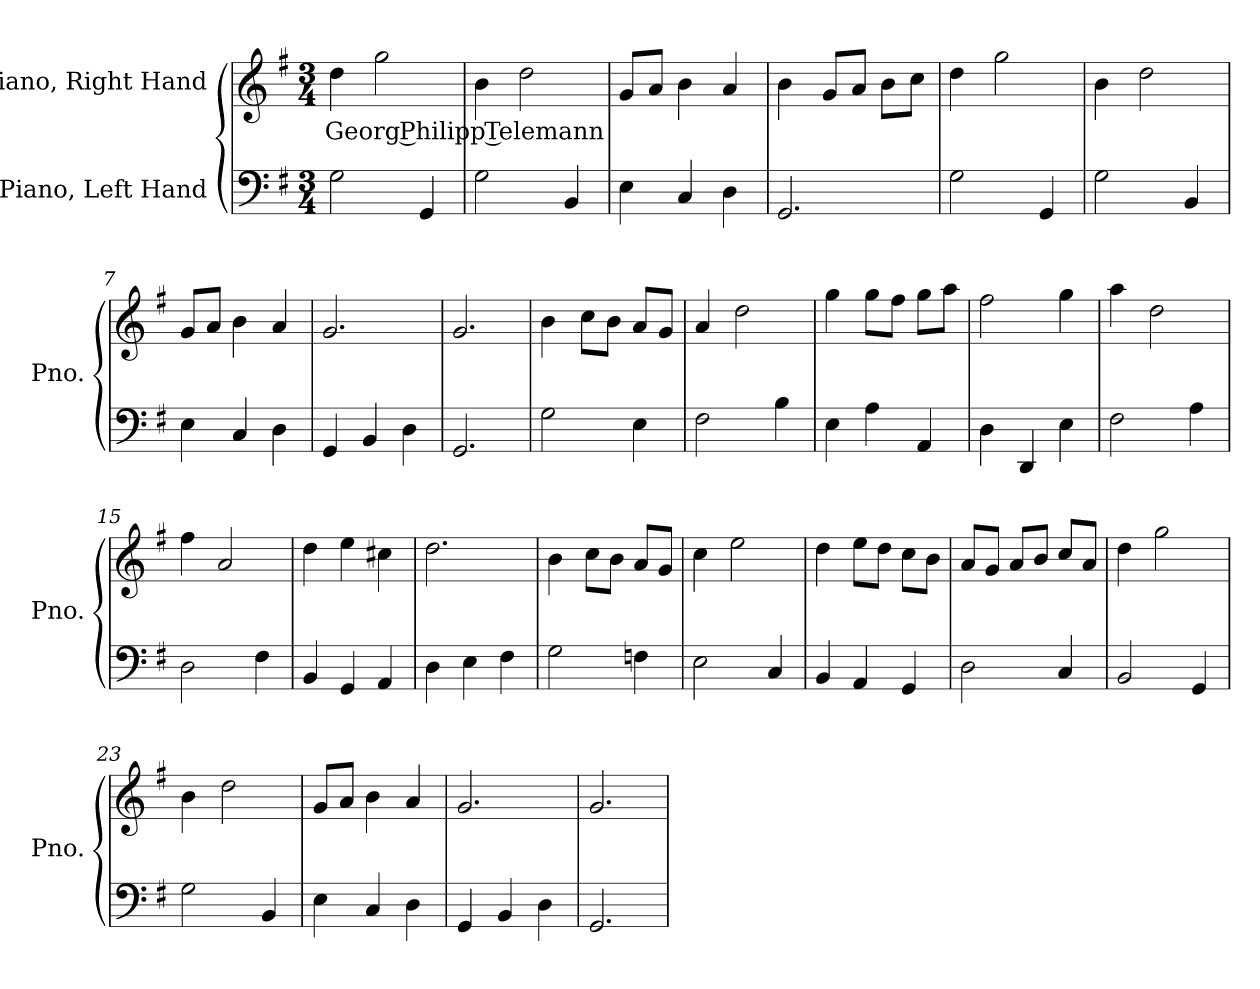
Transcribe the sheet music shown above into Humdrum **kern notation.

**kern	**kern	**text
*part2	*part1	*part1
*staff2	*staff1	*staff1
*I"Piano, Left Hand	*I"Piano, Right Hand	*
*I'Pno.	*I'Pno.	*
*clefF4	*clefG2	*
*k[f#]	*k[f#]	*
*M3/4	*M3/4	*
*MM100	*MM100	*
=1	=1	=1
!	!	!LO:LY:b
2G\	4dd\	Georg Philipp Telemann
.	2gg\	.
4GG/	.	.
=2	=2	=2
2G\	4b\	.
.	2dd\	.
4BB/	.	.
=3	=3	=3
4E\	8g/L	.
.	8a/J	.
4C/	4b\	.
4D\	4a/	.
=4	=4	=4
2.GG/	4b\	.
.	8g/L	.
.	8a/J	.
.	8b\L	.
.	8cc\J	.
=5	=5	=5
2G\	4dd\	.
.	2gg\	.
4GG/	.	.
=6	=6	=6
2G\	4b\	.
.	2dd\	.
4BB/	.	.
!!LO:LB:g=z
=7	=7	=7
4E\	8g/L	.
.	8a/J	.
4C/	4b\	.
4D\	4a/	.
=8	=8	=8
4GG/	2.g/	.
4BB/	.	.
4D\	.	.
=9	=9	=9
2.GG/	2.g/	.
=10	=10	=10
2G\	4b\	.
.	8cc\L	.
.	8b\J	.
4E\	8a/L	.
.	8g/J	.
=11	=11	=11
2F#\	4a/	.
.	2dd\	.
4B\	.	.
=12	=12	=12
4E\	4gg\	.
4A\	8gg\L	.
.	8ff#\J	.
4AA/	8gg\L	.
.	8aa\J	.
=13	=13	=13
4D\	2ff#\	.
4DD/	.	.
4E\	4gg\	.
=14	=14	=14
2F#\	4aa\	.
.	2dd\	.
4A\	.	.
=15	=15	=15
2D\	4ff#\	.
.	2a/	.
4F#\	.	.
=16	=16	=16
4BB/	4dd\	.
4GG/	4ee\	.
4AA/	4cc#X\	.
!!LO:LB:g=z
=17	=17	=17
4D\	2.dd\	.
4E\	.	.
4F#\	.	.
=18	=18	=18
2G\	4b\	.
.	8cc\L	.
.	8b\J	.
4Fn\	8a/L	.
.	8g/J	.
=19	=19	=19
2E\	4cc\	.
.	2ee\	.
4C/	.	.
=20	=20	=20
4BB/	4dd\	.
4AA/	8ee\L	.
.	8dd\J	.
4GG/	8cc\L	.
.	8b\J	.
=21	=21	=21
2D\	8a/L	.
.	8g/J	.
.	8a/L	.
.	8b/J	.
4C/	8cc/L	.
.	8a/J	.
=22	=22	=22
2BB/	4dd\	.
.	2gg\	.
4GG/	.	.
=23	=23	=23
2G\	4b\	.
.	2dd\	.
4BB/	.	.
=24	=24	=24
4E\	8g/L	.
.	8a/J	.
4C/	4b\	.
4D\	4a/	.
=25	=25	=25
4GG/	2.g/	.
4BB/	.	.
4D\	.	.
!!LO:LB:g=z
=26	=26	=26
2.GG/	2.g/	.
=	=	=
*-	*-	*-
